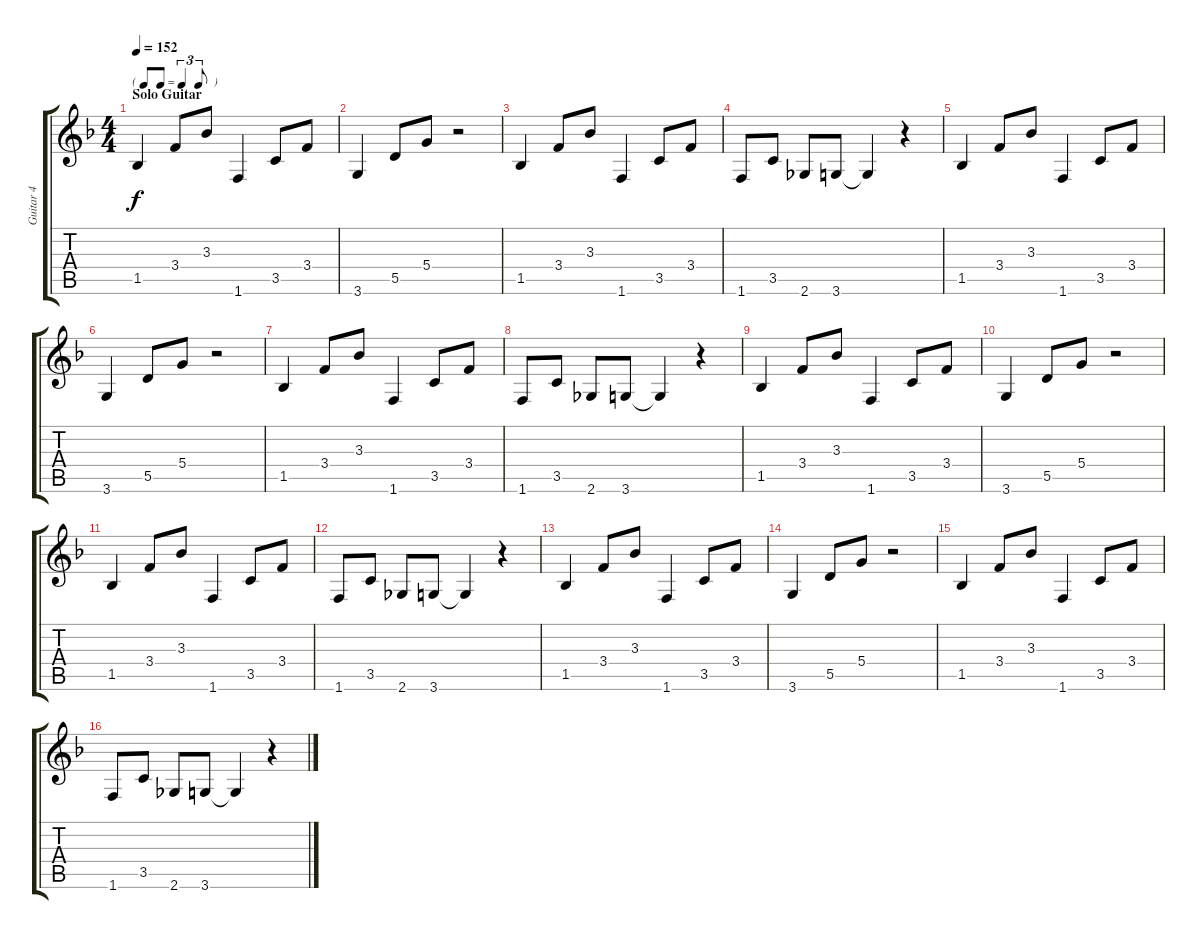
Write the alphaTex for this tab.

\track ("Guitar 4" "Guitar 4") {instrument electricguitarclean}
\staff {score tabs}
\tuning (E4 B3 G3 D3 A2 E2) {hide}
\ts (4 4)
\tf triplet8th
\section ("" "Solo Guitar")
\tempo 152
\clef g2
\ks f
1.5.4{dy f} 3.4.8 3.3.8 1.6.4 3.5.8 3.4.8 |
3.6.4 5.5.8 5.4.8 r.2 |
1.5.4 3.4.8 3.3.8 1.6.4 3.5.8 3.4.8 |
1.6.8 3.5.8 2.6.8 3.6.8 3.6{t}.4 r.4 |
1.5.4 3.4.8 3.3.8 1.6.4 3.5.8 3.4.8 |
3.6.4 5.5.8 5.4.8 r.2 |
1.5.4 3.4.8 3.3.8 1.6.4 3.5.8 3.4.8 |
1.6.8 3.5.8 2.6.8 3.6.8 3.6{t}.4 r.4 |
1.5.4 3.4.8 3.3.8 1.6.4 3.5.8 3.4.8 |
3.6.4 5.5.8 5.4.8 r.2 |
1.5.4 3.4.8 3.3.8 1.6.4 3.5.8 3.4.8 |
1.6.8 3.5.8 2.6.8 3.6.8 3.6{t}.4 r.4 |
1.5.4 3.4.8 3.3.8 1.6.4 3.5.8 3.4.8 |
3.6.4 5.5.8 5.4.8 r.2 |
1.5.4 3.4.8 3.3.8 1.6.4 3.5.8 3.4.8 |
1.6.8 3.5.8 2.6.8 3.6.8 3.6{t}.4 r.4
